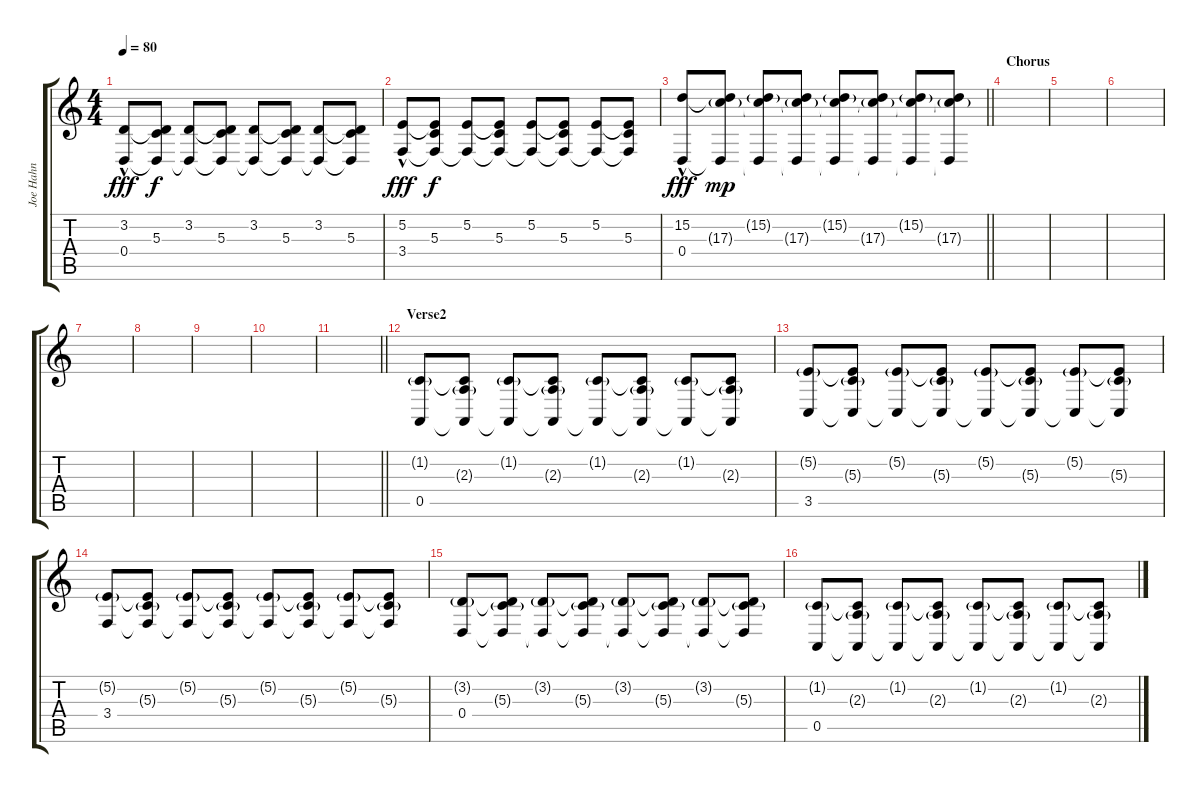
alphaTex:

\track ("Joe Hahn" "Joe Hahn") {instrument electricpiano1}
\staff {score tabs}
\tuning (E4 B3 G3 D3 A2 E2) {hide}
\ts (4 4)
\tempo 80
\clef g2
\ks c
(3.2{hac} 0.4{hac}).8{dy fff} (3.2{t} 5.3 0.4{t}).8{dy f} (3.2 0.4{t}).8 (3.2{t} 5.3 0.4{t}).8 (3.2 0.4{t}).8 (3.2{t} 5.3 0.4{t}).8 (3.2 0.4{t}).8 (3.2{t} 5.3 0.4{t}).8 |
(5.2{hac} 3.4{hac}).8{dy fff} (5.2{t} 5.3 3.4{t}).8{dy f} (5.2 3.4{t}).8 (5.2{t} 5.3 3.4{t}).8 (5.2 3.4{t}).8 (5.2{t} 5.3 3.4{t}).8 (5.2 3.4{t}).8 (5.2{t} 5.3 3.4{t}).8 |
\barLineRight lightlight
(15.2{hac} 0.4{hac}).8{dy fff} (15.2{t} 17.3{g} 0.4{t}).8{dy mp} (15.2{g} 17.3{t} 0.4{t}).8 (15.2{t} 17.3{g} 0.4{t}).8 (15.2{g} 17.3{t} 0.4{t}).8 (15.2{t} 17.3{g} 0.4{t}).8 (15.2{g} 17.3{t} 0.4{t}).8 (15.2{t} 17.3{g} 0.4{t}).8 |
\section ("" "Chorus")
|
|
|
|
|
|
|
\barLineRight lightlight
|
\section ("" "Verse2")
(1.2{g} 0.5).8 (1.2{t} 2.3{g} 0.5{t}).8 (1.2{g} 0.5{t}).8 (1.2{t} 2.3{g} 0.5{t}).8 (1.2{g} 0.5{t}).8 (1.2{t} 2.3{g} 0.5{t}).8 (1.2{g} 0.5{t}).8 (1.2{t} 2.3{g} 0.5{t}).8 |
(5.2{g} 3.5).8 (5.2{t} 5.3{g} 3.5{t}).8 (5.2{g} 3.5{t}).8 (5.2{t} 5.3{g} 3.5{t}).8 (5.2{g} 3.5{t}).8 (5.2{t} 5.3{g} 3.5{t}).8 (5.2{g} 3.5{t}).8 (5.2{t} 5.3{g} 3.5{t}).8 |
(5.2{g} 3.4).8 (5.2{t} 5.3{g} 3.4{t}).8 (5.2{g} 3.4{t}).8 (5.2{t} 5.3{g} 3.4{t}).8 (5.2{g} 3.4{t}).8 (5.2{t} 5.3{g} 3.4{t}).8 (5.2{g} 3.4{t}).8 (5.2{t} 5.3{g} 3.4{t}).8 |
(3.2{g} 0.4).8 (3.2{t} 5.3{g} 0.4{t}).8 (3.2{g} 0.4{t}).8 (3.2{t} 5.3{g} 0.4{t}).8 (3.2{g} 0.4{t}).8 (3.2{t} 5.3{g} 0.4{t}).8 (3.2{g} 0.4{t}).8 (3.2{t} 5.3{g} 0.4{t}).8 |
(1.2{g} 0.5).8 (1.2{t} 2.3{g} 0.5{t}).8 (1.2{g} 0.5{t}).8 (1.2{t} 2.3{g} 0.5{t}).8 (1.2{g} 0.5{t}).8 (1.2{t} 2.3{g} 0.5{t}).8 (1.2{g} 0.5{t}).8 (1.2{t} 2.3{g} 0.5{t}).8
